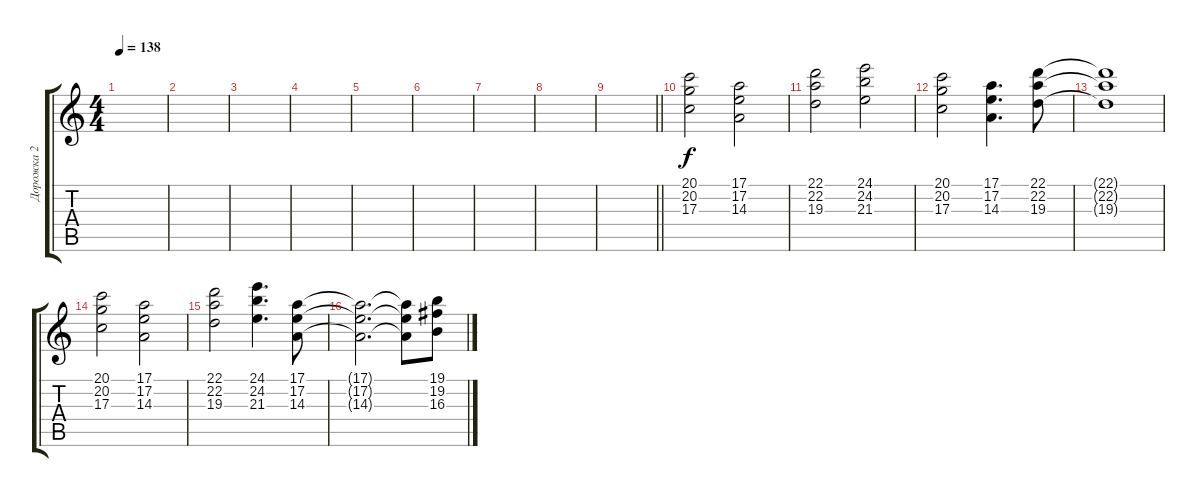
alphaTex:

\track ("Дорожка 2" "Дорожка 2") {instrument lead6voice}
\staff {score tabs}
\tuning (E4 B3 G3 D3 A2 E2) {hide}
\ts (4 4)
\tempo 138
\clef g2
\ks c
|
|
|
|
|
|
|
|
\barLineRight lightlight
|
(20.1 20.2 17.3).2{volume 8} (17.1 17.2 14.3).2 |
(22.1 22.2 19.3).2 (24.1 24.2 21.3).2 |
(20.1 20.2 17.3).2 (17.1 17.2 14.3).4{d} (22.1 22.2 19.3).8 |
(22.1{t} 22.2{t} 19.3{t}).1 |
(20.1 20.2 17.3).2 (17.1 17.2 14.3).2 |
(22.1 22.2 19.3).2 (24.1 24.2 21.3).4{d} (17.1 17.2 14.3).8 |
(17.1{t} 17.2{t} 14.3{t}).2{d} (17.1{t} 17.2{t} 14.3{t}).8 (19.1 19.2 16.3).8
